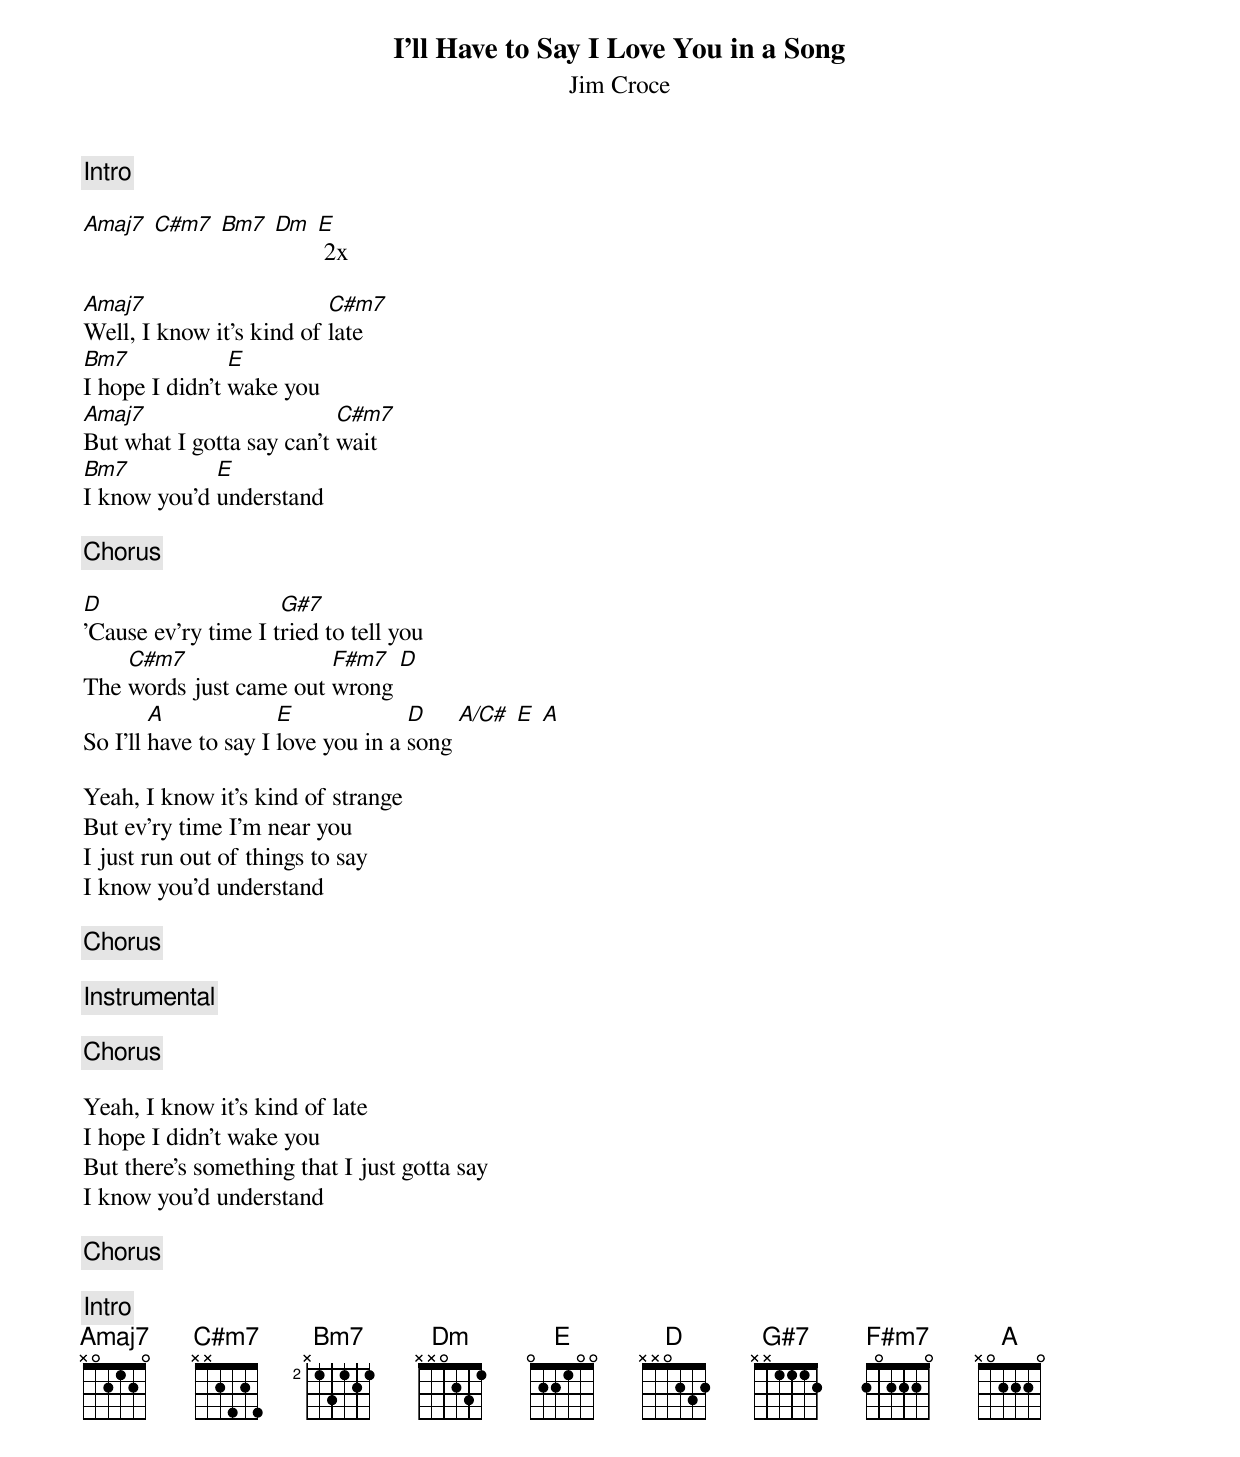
{title:I'll Have to Say I Love You in a Song}
{subtitle:Jim Croce}
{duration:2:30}
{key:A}
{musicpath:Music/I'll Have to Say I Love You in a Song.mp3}

{c:Intro}

[Amaj7] [C#m7] [Bm7] [Dm] [E] 2x

[Amaj7]Well, I know it's kind of [C#m7]late
[Bm7]I hope I didn't [E]wake you
[Amaj7]But what I gotta say can't [C#m7]wait
[Bm7]I know you'd [E]understand

{c:Chorus}

[D]'Cause ev'ry time I t[G#7]ried to tell you
The [C#m7]words just came out [F#m7]wrong [D]
So I'll [A]have to say I [E]love you in a [D]song [A/C#] [E] [A]

Yeah, I know it's kind of strange
But ev'ry time I'm near you
I just run out of things to say
I know you'd understand

{c:Chorus}

{c:Instrumental}

{c:Chorus}

Yeah, I know it's kind of late
I hope I didn't wake you
But there's something that I just gotta say
I know you'd understand

{c:Chorus}

{c:Intro}
